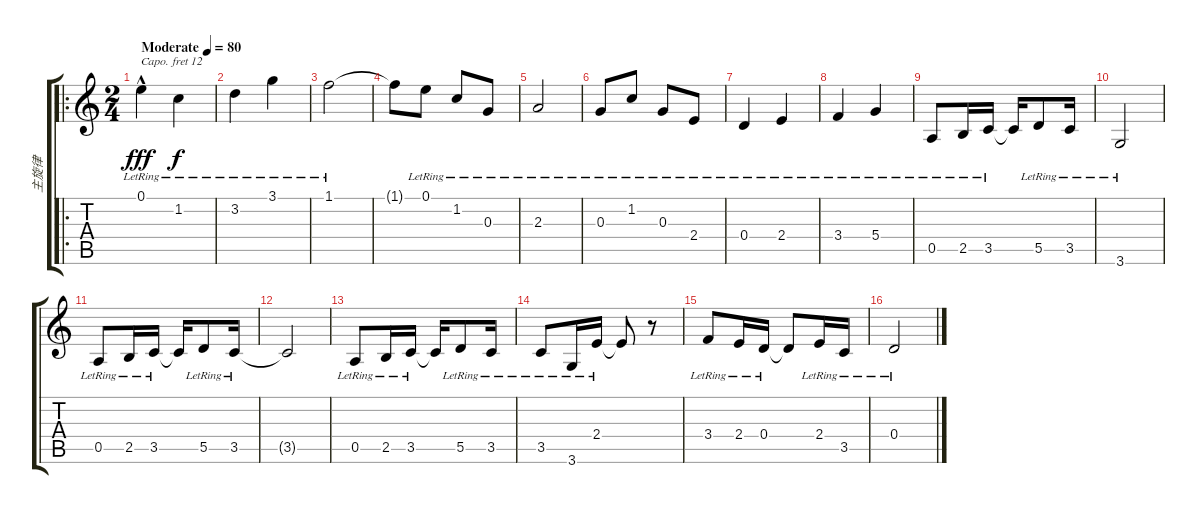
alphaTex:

\track ("主旋律" "主旋律") {instrument acousticgrandpiano}
\staff {score tabs}
\capo 12
\tuning (E4 B3 G3 D3 A2 E2) {hide}
\ro
\ts (2 4)
\tempo (80 "Moderate")
\clef g2
\ks c
0.1{hac lr}.4{dy fff instrument acousticgrandpiano} 1.2{lr}.4{dy f} |
3.2{lr}.4 3.1{lr}.4 |
1.1{lr}.2 |
1.1{t}.8 0.1{lr}.8 1.2{lr}.8 0.3{lr}.8 |
2.3{lr}.2 |
0.3{lr}.8 1.2{lr}.8 0.3{lr}.8 2.4{lr}.8 |
0.4{lr}.4 2.4{lr}.4 |
3.4{lr}.4 5.4{lr}.4 |
0.5{lr}.8 2.5{lr}.16 3.5{lr}.16 3.5{t}.16 5.5{lr}.8 3.5{lr}.16 |
3.6{lr}.2 |
0.5{lr}.8 2.5{lr}.16 3.5{lr}.16 3.5{t}.16 5.5{lr}.8 3.5{lr}.16 |
3.5{t}.2 |
0.5{lr}.8 2.5{lr}.16 3.5{lr}.16 3.5{t}.16 5.5{lr}.8 3.5{lr}.16 |
3.5{lr}.8 3.6{lr}.16 2.4{lr}.16 2.4{t}.8 r.8 |
3.4{lr}.8 2.4{lr}.16 0.4{lr}.16 0.4{t}.8 2.4{lr}.16 3.5{lr}.16 |
0.4{lr}.2
